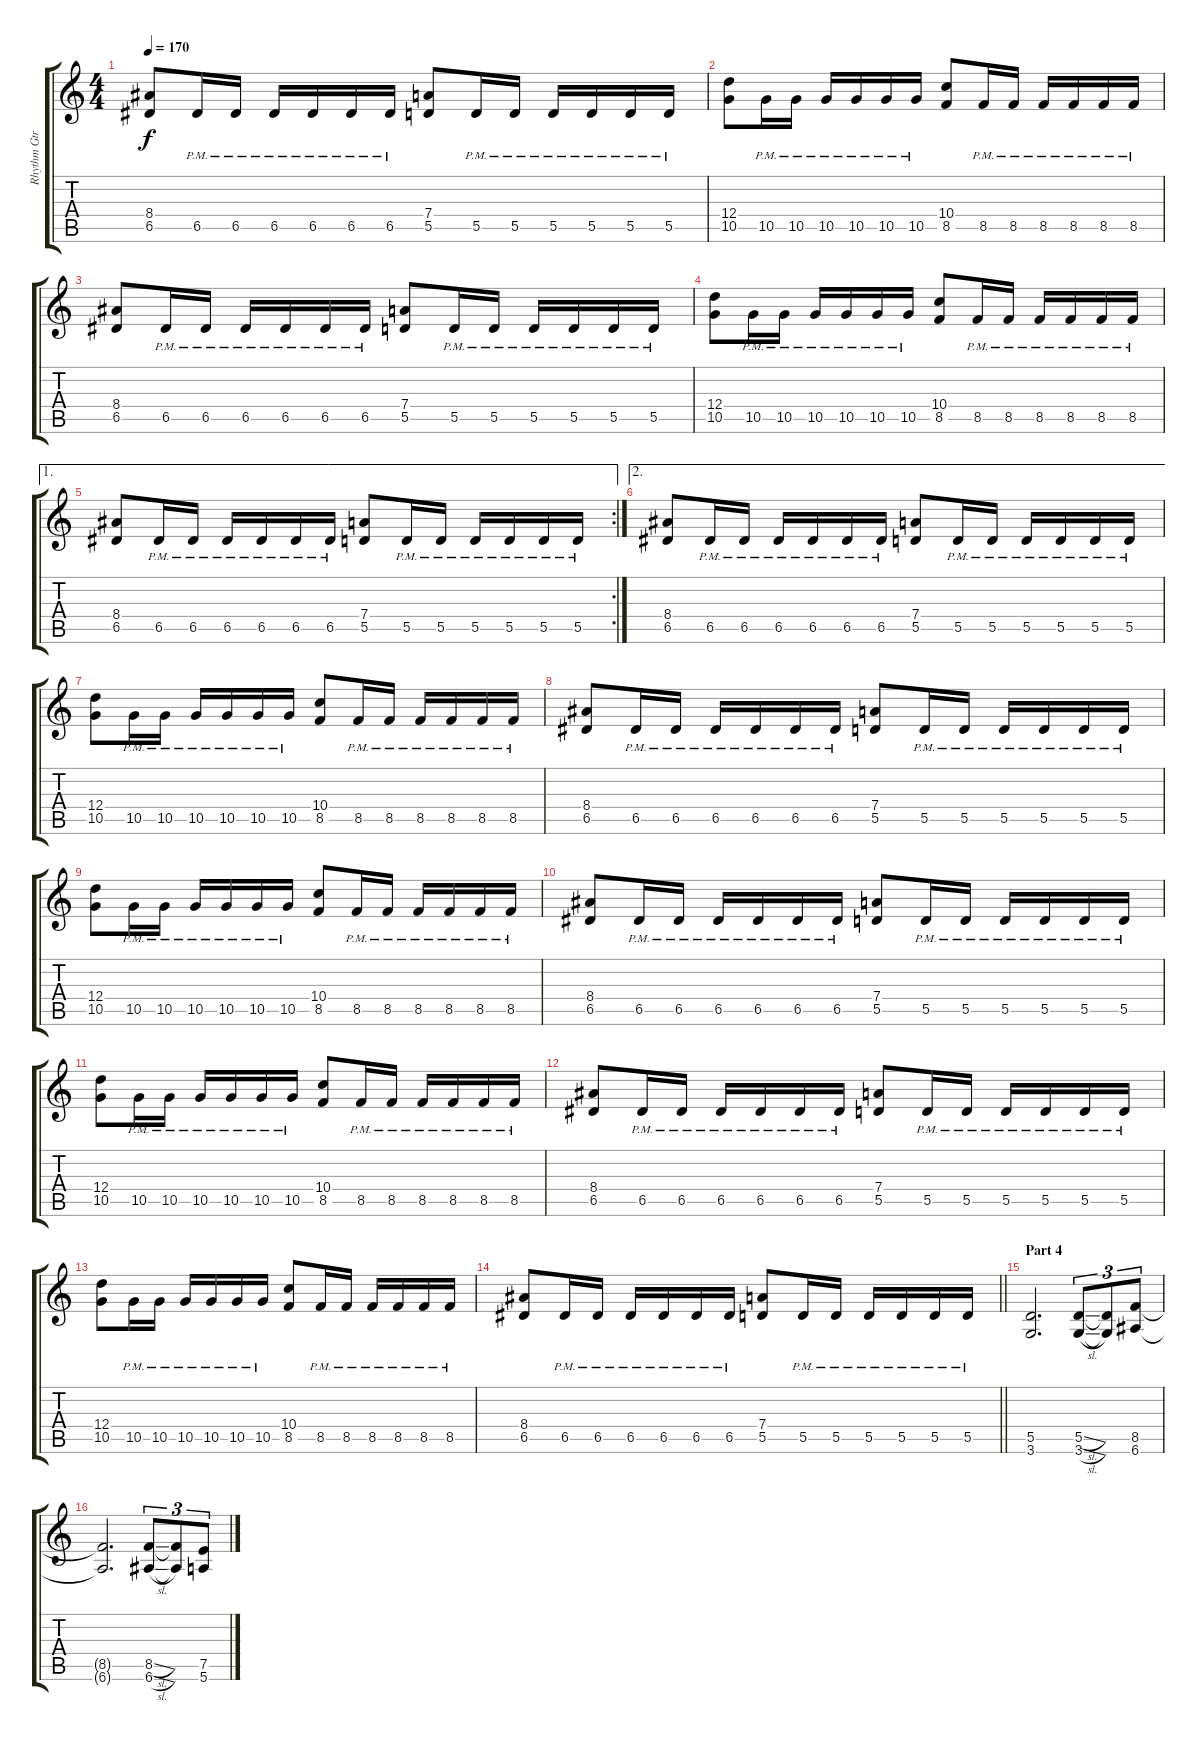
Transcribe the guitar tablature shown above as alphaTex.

\track ("Rhythm Gtr" "Rhythm Gtr") {instrument distortionguitar}
\staff {score tabs}
\tuning (E4 B3 G3 D3 A2 E2) {hide}
\ts (4 4)
\tempo 170
\clef g2
\ks c
(8.4 6.5).8{dy f} 6.5{pm}.16 6.5{pm}.16 6.5{pm}.16 6.5{pm}.16 6.5{pm}.16 6.5{pm}.16 (7.4 5.5).8 5.5{pm}.16 5.5{pm}.16 5.5{pm}.16 5.5{pm}.16 5.5{pm}.16 5.5{pm}.16 |
(12.4 10.5).8 10.5{pm}.16 10.5{pm}.16 10.5{pm}.16 10.5{pm}.16 10.5{pm}.16 10.5{pm}.16 (10.4 8.5).8 8.5{pm}.16 8.5{pm}.16 8.5{pm}.16 8.5{pm}.16 8.5{pm}.16 8.5{pm}.16 |
(8.4 6.5).8 6.5{pm}.16 6.5{pm}.16 6.5{pm}.16 6.5{pm}.16 6.5{pm}.16 6.5{pm}.16 (7.4 5.5).8 5.5{pm}.16 5.5{pm}.16 5.5{pm}.16 5.5{pm}.16 5.5{pm}.16 5.5{pm}.16 |
(12.4 10.5).8 10.5{pm}.16 10.5{pm}.16 10.5{pm}.16 10.5{pm}.16 10.5{pm}.16 10.5{pm}.16 (10.4 8.5).8 8.5{pm}.16 8.5{pm}.16 8.5{pm}.16 8.5{pm}.16 8.5{pm}.16 8.5{pm}.16 |
\ae 1
\rc 2
(8.4 6.5).8 6.5{pm}.16 6.5{pm}.16 6.5{pm}.16 6.5{pm}.16 6.5{pm}.16 6.5{pm}.16 (7.4 5.5).8 5.5{pm}.16 5.5{pm}.16 5.5{pm}.16 5.5{pm}.16 5.5{pm}.16 5.5{pm}.16 |
\ae 2
(8.4 6.5).8 6.5{pm}.16 6.5{pm}.16 6.5{pm}.16 6.5{pm}.16 6.5{pm}.16 6.5{pm}.16 (7.4 5.5).8 5.5{pm}.16 5.5{pm}.16 5.5{pm}.16 5.5{pm}.16 5.5{pm}.16 5.5{pm}.16 |
(12.4 10.5).8 10.5{pm}.16 10.5{pm}.16 10.5{pm}.16 10.5{pm}.16 10.5{pm}.16 10.5{pm}.16 (10.4 8.5).8 8.5{pm}.16 8.5{pm}.16 8.5{pm}.16 8.5{pm}.16 8.5{pm}.16 8.5{pm}.16 |
(8.4 6.5).8 6.5{pm}.16 6.5{pm}.16 6.5{pm}.16 6.5{pm}.16 6.5{pm}.16 6.5{pm}.16 (7.4 5.5).8 5.5{pm}.16 5.5{pm}.16 5.5{pm}.16 5.5{pm}.16 5.5{pm}.16 5.5{pm}.16 |
(12.4 10.5).8 10.5{pm}.16 10.5{pm}.16 10.5{pm}.16 10.5{pm}.16 10.5{pm}.16 10.5{pm}.16 (10.4 8.5).8 8.5{pm}.16 8.5{pm}.16 8.5{pm}.16 8.5{pm}.16 8.5{pm}.16 8.5{pm}.16 |
(8.4 6.5).8 6.5{pm}.16 6.5{pm}.16 6.5{pm}.16 6.5{pm}.16 6.5{pm}.16 6.5{pm}.16 (7.4 5.5).8 5.5{pm}.16 5.5{pm}.16 5.5{pm}.16 5.5{pm}.16 5.5{pm}.16 5.5{pm}.16 |
(12.4 10.5).8 10.5{pm}.16 10.5{pm}.16 10.5{pm}.16 10.5{pm}.16 10.5{pm}.16 10.5{pm}.16 (10.4 8.5).8 8.5{pm}.16 8.5{pm}.16 8.5{pm}.16 8.5{pm}.16 8.5{pm}.16 8.5{pm}.16 |
(8.4 6.5).8 6.5{pm}.16 6.5{pm}.16 6.5{pm}.16 6.5{pm}.16 6.5{pm}.16 6.5{pm}.16 (7.4 5.5).8 5.5{pm}.16 5.5{pm}.16 5.5{pm}.16 5.5{pm}.16 5.5{pm}.16 5.5{pm}.16 |
(12.4 10.5).8 10.5{pm}.16 10.5{pm}.16 10.5{pm}.16 10.5{pm}.16 10.5{pm}.16 10.5{pm}.16 (10.4 8.5).8 8.5{pm}.16 8.5{pm}.16 8.5{pm}.16 8.5{pm}.16 8.5{pm}.16 8.5{pm}.16 |
\barLineRight lightlight
(8.4 6.5).8 6.5{pm}.16 6.5{pm}.16 6.5{pm}.16 6.5{pm}.16 6.5{pm}.16 6.5{pm}.16 (7.4 5.5).8 5.5{pm}.16 5.5{pm}.16 5.5{pm}.16 5.5{pm}.16 5.5{pm}.16 5.5{pm}.16 |
\section ("" "Part 4")
(5.5 3.6).2{d volume 11} (5.5{sl} 3.6{sl}).8{tu (3 2)} (5.5{t} 3.6{t}).8{tu (3 2)} (8.5 6.6).8{tu (3 2)} |
(8.5{t} 6.6{t}).2{d} (8.5{sl} 6.6{sl}).8{tu (3 2)} (8.5{t} 6.6{t}).8{tu (3 2)} (7.5 5.6).8{tu (3 2)}
